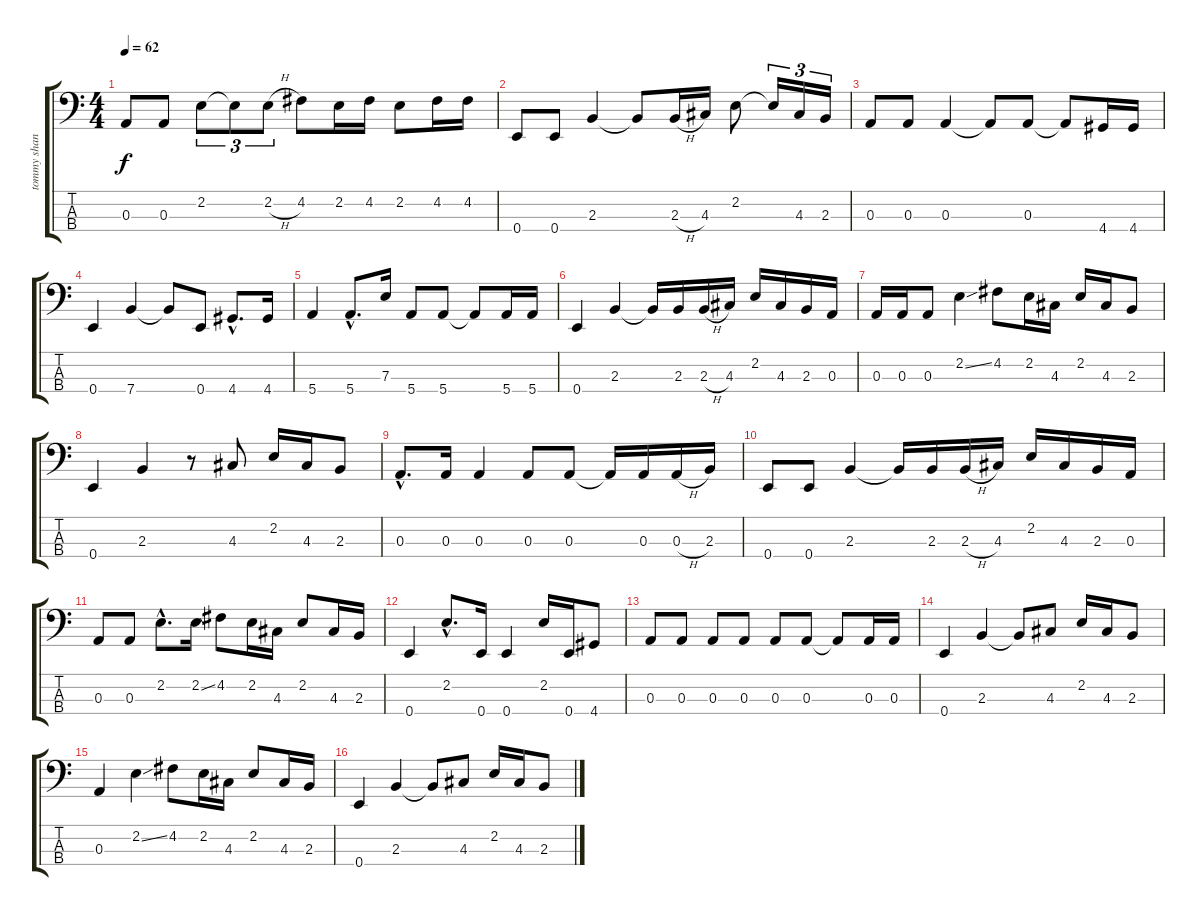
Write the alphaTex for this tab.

\track ("tommy shanon" "tommy shan") {instrument electricbassfinger}
\staff {score tabs}
\tuning (G2 D2 A1 E1) {hide}
\ts (4 4)
\tempo 62
\clef f4
\ks c
0.3.8{dy f} 0.3.8 2.2.8{tu (3 2)} 2.2{t}.8{tu (3 2)} 2.2{h}.8{tu (3 2)} 4.2.8 2.2.16 4.2.16 2.2.8 4.2.16 4.2.16 |
0.4.8 0.4.8 2.3.4 2.3{t}.8 2.3{h}.16 4.3.16 2.2.8 2.2{t}.16{tu (3 2)} 4.3.16{tu (3 2)} 2.3.16{tu (3 2)} |
0.3.8 0.3.8 0.3.4 0.3{t}.8 0.3.8 0.3{t}.8 4.4.16 4.4.16 |
0.4.4 7.4.4 7.4{t}.8 0.4.8 4.4{hac}.8{d} 4.4.16 |
5.4.4 5.4{hac}.8{d} 7.3.16 5.4.8 5.4.8 5.4{t}.8 5.4.16 5.4.16 |
0.4.4 2.3.4 2.3{t}.16 2.3.16 2.3{h}.16 4.3.16 2.2.16 4.3.16 2.3.16 0.3.16 |
0.3.16 0.3.16 0.3.8 2.2{ss}.4 4.2.8 2.2.16 4.3.16 2.2.16 4.3.16 2.3.8 |
0.4.4 2.3.4 r.8 4.3.8 2.2.16 4.3.16 2.3.8 |
0.3{hac}.8{d} 0.3.16 0.3.4 0.3.8 0.3.8 0.3{t}.16 0.3.16 0.3{h}.16 2.3.16 |
0.4.8 0.4.8 2.3.4 2.3{t}.16 2.3.16 2.3{h}.16 4.3.16 2.2.16 4.3.16 2.3.16 0.3.16 |
0.3.8 0.3.8 2.2{hac}.8{d} 2.2{ss}.16 4.2.8 2.2.16 4.3.16 2.2.8 4.3.16 2.3.16 |
0.4.4 2.2{hac}.8{d} 0.4.16 0.4.4 2.2.16 0.4.16 4.4.8 |
0.3.8 0.3.8 0.3.8 0.3.8 0.3.8 0.3.8 0.3{t}.8 0.3.16 0.3.16 |
0.4.4 2.3.4 2.3{t}.8 4.3.8 2.2.16 4.3.16 2.3.8 |
0.3.4 2.2{ss}.4 4.2.8 2.2.16 4.3.16 2.2.8 4.3.16 2.3.16 |
0.4.4 2.3.4 2.3{t}.8 4.3.8 2.2.16 4.3.16 2.3.8
